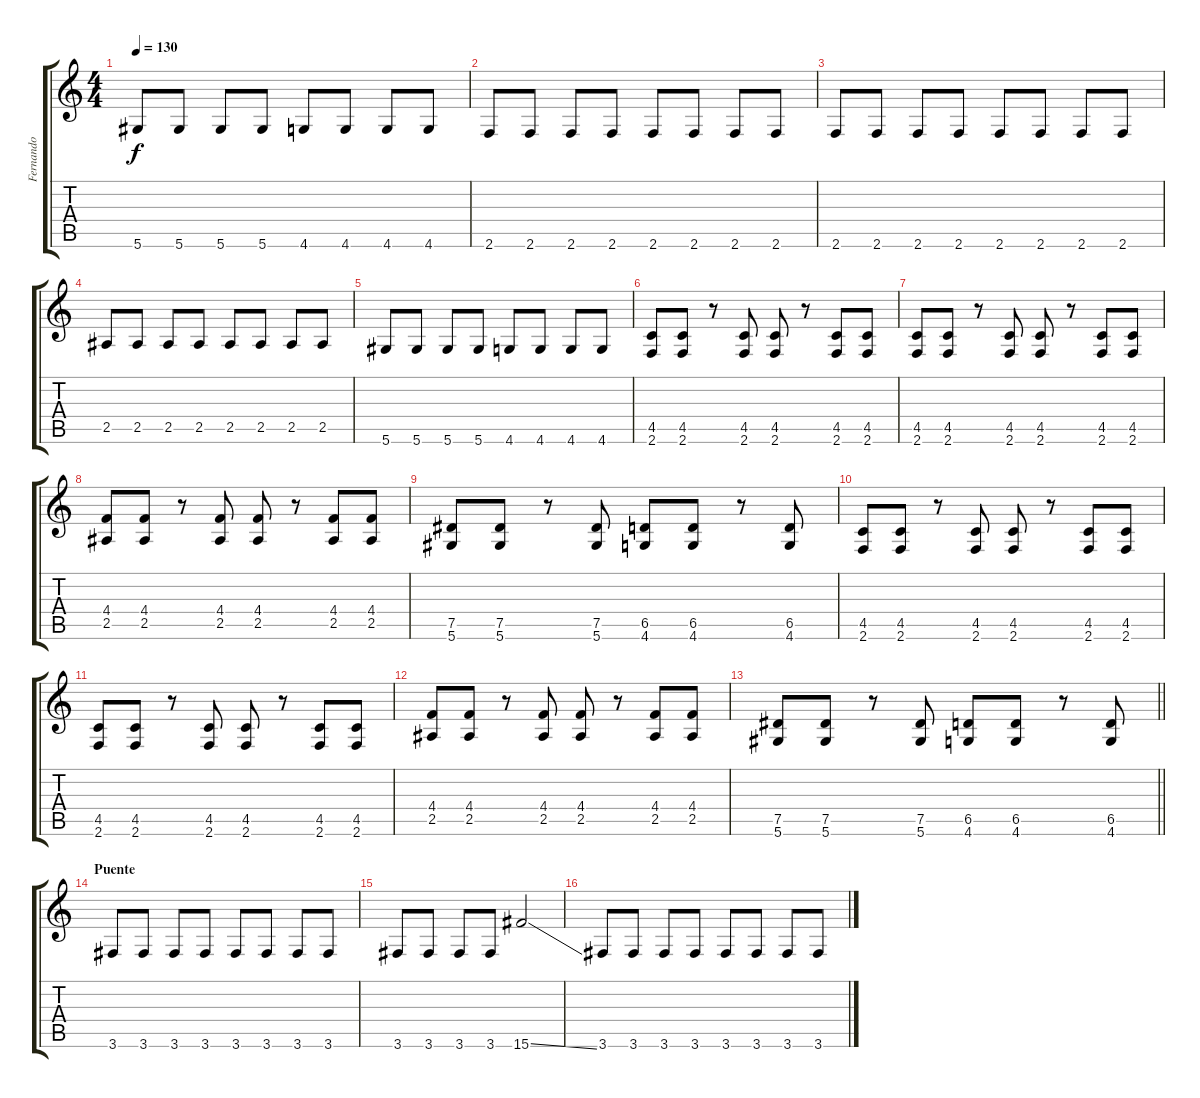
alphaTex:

\track ("Fernando" "Fernando") {instrument distortionguitar}
\staff {score tabs}
\tuning (Eb4 Bb3 Gb3 Db3 Ab2 Eb2) {hide}
\ts (4 4)
\tempo 130
\clef g2
\ks c
5.6.8{dy f} 5.6.8 5.6.8 5.6.8 4.6.8 4.6.8 4.6.8 4.6.8 |
2.6.8 2.6.8 2.6.8 2.6.8 2.6.8 2.6.8 2.6.8 2.6.8 |
2.6.8 2.6.8 2.6.8 2.6.8 2.6.8 2.6.8 2.6.8 2.6.8 |
2.5.8 2.5.8 2.5.8 2.5.8 2.5.8 2.5.8 2.5.8 2.5.8 |
5.6.8 5.6.8 5.6.8 5.6.8 4.6.8 4.6.8 4.6.8 4.6.8 |
(4.5 2.6).8 (4.5 2.6).8 r.8 (4.5 2.6).8 (4.5 2.6).8 r.8 (4.5 2.6).8 (4.5 2.6).8 |
(4.5 2.6).8 (4.5 2.6).8 r.8 (4.5 2.6).8 (4.5 2.6).8 r.8 (4.5 2.6).8 (4.5 2.6).8 |
(4.4 2.5).8 (4.4 2.5).8 r.8 (4.4 2.5).8 (4.4 2.5).8 r.8 (4.4 2.5).8 (4.4 2.5).8 |
(7.5 5.6).8 (7.5 5.6).8 r.8 (7.5 5.6).8 (6.5 4.6).8 (6.5 4.6).8 r.8 (6.5 4.6).8 |
(4.5 2.6).8 (4.5 2.6).8 r.8 (4.5 2.6).8 (4.5 2.6).8 r.8 (4.5 2.6).8 (4.5 2.6).8 |
(4.5 2.6).8 (4.5 2.6).8 r.8 (4.5 2.6).8 (4.5 2.6).8 r.8 (4.5 2.6).8 (4.5 2.6).8 |
(4.4 2.5).8 (4.4 2.5).8 r.8 (4.4 2.5).8 (4.4 2.5).8 r.8 (4.4 2.5).8 (4.4 2.5).8 |
\barLineRight lightlight
(7.5 5.6).8 (7.5 5.6).8 r.8 (7.5 5.6).8 (6.5 4.6).8 (6.5 4.6).8 r.8 (6.5 4.6).8 |
\section ("" "Puente")
3.6.8 3.6.8 3.6.8 3.6.8 3.6.8 3.6.8 3.6.8 3.6.8 |
3.6.8 3.6.8 3.6.8 3.6.8 15.6{ss}.2 |
3.6.8 3.6.8 3.6.8 3.6.8 3.6.8 3.6.8 3.6.8 3.6.8
